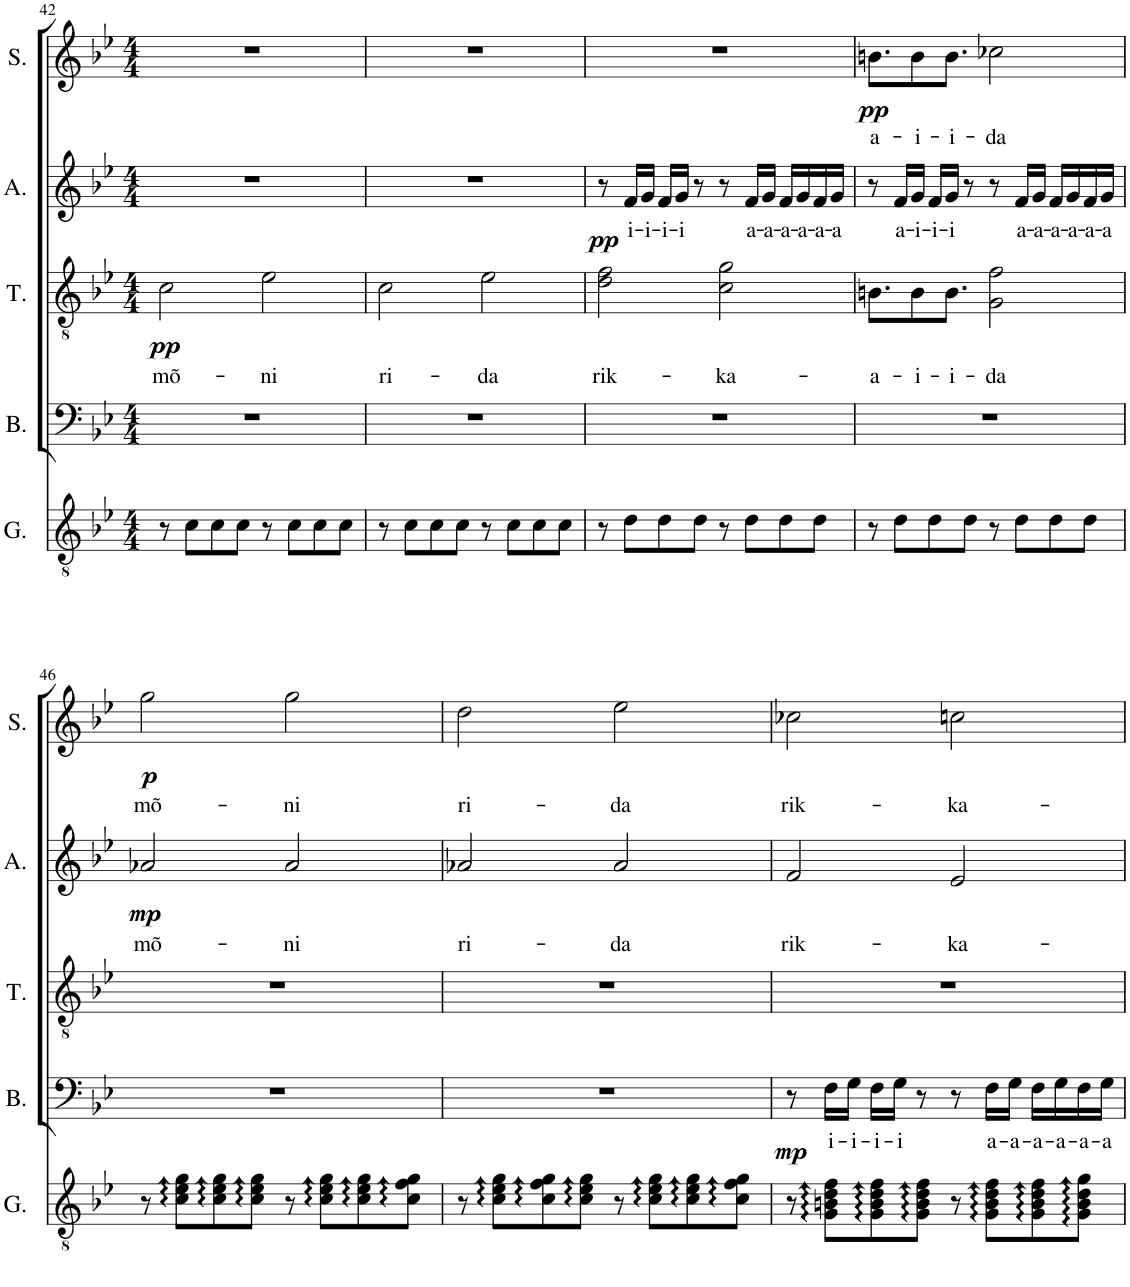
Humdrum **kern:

**kern	**kern	**text	**dynam	**kern	**text	**dynam	**kern	**text	**dynam	**kern	**text	**dynam
*part5	*part4	*part4	*part4	*part3	*part3	*part3	*part2	*part2	*part2	*part1	*part1	*part1
*staff5	*staff4	*staff4	*staff4	*staff3	*staff3	*staff3	*staff2	*staff2	*staff2	*staff1	*staff1	*staff1
*I"Classical Guitar	*I"Bass	*	*	*I"Tenor	*	*	*I"Alto	*	*	*I"Soprano	*	*
*I'G.	*I'B.	*	*	*I'T.	*	*	*I'A.	*	*	*I'S.	*	*
!!LO:PB:g=z
*clefGv2	*clefF4	*	*	*clefGv2	*	*	*clefG2	*	*	*clefG2	*	*
*k[b-e-]	*k[b-e-]	*	*	*k[b-e-]	*	*	*k[b-e-]	*	*	*k[b-e-]	*	*
*M4/4	*M4/4	*	*	*M4/4	*	*	*M4/4	*	*	*M4/4	*	*
=42	=42	=42	=42	=42	=42	=42	=42	=42	=42	=42	=42	=42
!	!	!	!	!	!LO:LY:b	!LO:DY:b	!	!	!	!	!	!
8r	1r	.	.	2c\	mõ-	pp	1r	.	.	1r	.	.
8c\L	.	.	.	.	.	.	.	.	.	.	.	.
8c\	.	.	.	.	.	.	.	.	.	.	.	.
8c\J	.	.	.	.	.	.	.	.	.	.	.	.
!	!	!	!	!	!LO:LY:b	!	!	!	!	!	!	!
8r	.	.	.	2e-\	-ni	.	.	.	.	.	.	.
8c\L	.	.	.	.	.	.	.	.	.	.	.	.
8c\	.	.	.	.	.	.	.	.	.	.	.	.
8c\J	.	.	.	.	.	.	.	.	.	.	.	.
=43	=43	=43	=43	=43	=43	=43	=43	=43	=43	=43	=43	=43
!	!	!	!	!	!LO:LY:b	!	!	!	!	!	!	!
8r	1r	.	.	2c\	ri-	.	1r	.	.	1r	.	.
8c\L	.	.	.	.	.	.	.	.	.	.	.	.
8c\	.	.	.	.	.	.	.	.	.	.	.	.
8c\J	.	.	.	.	.	.	.	.	.	.	.	.
!	!	!	!	!	!LO:LY:b	!	!	!	!	!	!	!
8r	.	.	.	2e-\	-da	.	.	.	.	.	.	.
8c\L	.	.	.	.	.	.	.	.	.	.	.	.
8c\	.	.	.	.	.	.	.	.	.	.	.	.
8c\J	.	.	.	.	.	.	.	.	.	.	.	.
=44	=44	=44	=44	=44	=44	=44	=44	=44	=44	=44	=44	=44
!	!	!	!	!	!LO:LY:b	!	!	!	!LO:DY:b	!	!	!
8r	1r	.	.	2d\ 2f\	rik-	.	8r	.	pp	1r	.	.
!	!	!	!	!	!	!	!	!LO:LY:b	!	!	!	!
8d\L	.	.	.	.	.	.	16f/LL	i-	.	.	.	.
!	!	!	!	!	!	!	!	!LO:LY:b	!	!	!	!
.	.	.	.	.	.	.	16g/JJ	-i-	.	.	.	.
!	!	!	!	!	!	!	!	!LO:LY:b	!	!	!	!
8d\	.	.	.	.	.	.	16f/LL	-i-	.	.	.	.
!	!	!	!	!	!	!	!	!LO:LY:b	!	!	!	!
.	.	.	.	.	.	.	16g/JJ	-i	.	.	.	.
8d\J	.	.	.	.	.	.	8r	.	.	.	.	.
!	!	!	!	!	!LO:LY:b	!	!	!	!	!	!	!
8r	.	.	.	2c\ 2g\	-ka-	.	8r	.	.	.	.	.
!	!	!	!	!	!	!	!	!LO:LY:b	!	!	!	!
8d\L	.	.	.	.	.	.	16f/LL	a-	.	.	.	.
!	!	!	!	!	!	!	!	!LO:LY:b	!	!	!	!
.	.	.	.	.	.	.	16g/JJ	-a-	.	.	.	.
!	!	!	!	!	!	!	!	!LO:LY:b	!	!	!	!
8d\	.	.	.	.	.	.	16f/LL	-a-	.	.	.	.
!	!	!	!	!	!	!	!	!LO:LY:b	!	!	!	!
.	.	.	.	.	.	.	16g/	-a-	.	.	.	.
!	!	!	!	!	!	!	!	!LO:LY:b	!	!	!	!
8d\J	.	.	.	.	.	.	16f/	-a-	.	.	.	.
!	!	!	!	!	!	!	!	!LO:LY:b	!	!	!	!
.	.	.	.	.	.	.	16g/JJ	-a	.	.	.	.
=45	=45	=45	=45	=45	=45	=45	=45	=45	=45	=45	=45	=45
!	!	!	!	!	!LO:LY:b	!	!	!	!	!	!LO:LY:b	!LO:DY:b
8r	1r	.	.	8.Bn\L	-a-	.	8r	.	.	8.bn\L	a-	pp
!	!	!	!	!	!	!	!	!LO:LY:b	!	!	!	!
8d\L	.	.	.	.	.	.	16f/LL	a-	.	.	.	.
!	!	!	!	!	!LO:LY:b	!	!	!LO:LY:b	!	!	!LO:LY:b	!
.	.	.	.	8B\	-i-	.	16g/JJ	-i-	.	8b\	-i-	.
!	!	!	!	!	!	!	!	!LO:LY:b	!	!	!	!
8d\	.	.	.	.	.	.	16f/LL	-i-	.	.	.	.
!	!	!	!	!	!LO:LY:b	!	!	!LO:LY:b	!	!	!LO:LY:b	!
.	.	.	.	8.B\J	-i-	.	16g/JJ	-i	.	8.b\J	-i-	.
8d\J	.	.	.	.	.	.	8r	.	.	.	.	.
!	!	!	!	!	!LO:LY:b	!	!	!	!	!	!LO:LY:b	!
8r	.	.	.	2G\ 2f\	-da	.	8r	.	.	2cc-X\	-da	.
!	!	!	!	!	!	!	!	!LO:LY:b	!	!	!	!
8d\L	.	.	.	.	.	.	16f/LL	a-	.	.	.	.
!	!	!	!	!	!	!	!	!LO:LY:b	!	!	!	!
.	.	.	.	.	.	.	16g/JJ	-a-	.	.	.	.
!	!	!	!	!	!	!	!	!LO:LY:b	!	!	!	!
8d\	.	.	.	.	.	.	16f/LL	-a-	.	.	.	.
!	!	!	!	!	!	!	!	!LO:LY:b	!	!	!	!
.	.	.	.	.	.	.	16g/	-a-	.	.	.	.
!	!	!	!	!	!	!	!	!LO:LY:b	!	!	!	!
8d\J	.	.	.	.	.	.	16f/	-a-	.	.	.	.
!	!	!	!	!	!	!	!	!LO:LY:b	!	!	!	!
.	.	.	.	.	.	.	16g/JJ	-a	.	.	.	.
!!LO:LB:g=z
=46	=46	=46	=46	=46	=46	=46	=46	=46	=46	=46	=46	=46
!	!	!	!	!	!	!	!	!LO:LY:b	!LO:DY:b	!	!LO:LY:b	!LO:DY:b
8r	1r	.	.	1r	.	.	2a-X/	mõ-	mp	2gg\	mõ-	p
8c\ 8e-\ 8g\L	.	.	.	.	.	.	.	.	.	.	.	.
8c\ 8e-\ 8g\	.	.	.	.	.	.	.	.	.	.	.	.
8c\ 8e-\ 8g\J	.	.	.	.	.	.	.	.	.	.	.	.
!	!	!	!	!	!	!	!	!LO:LY:b	!	!	!LO:LY:b	!
8r	.	.	.	.	.	.	2a-/	-ni	.	2gg\	-ni	.
8c\ 8e-\ 8g\L	.	.	.	.	.	.	.	.	.	.	.	.
8c\ 8e-\ 8g\	.	.	.	.	.	.	.	.	.	.	.	.
8c\ 8f\ 8g\J	.	.	.	.	.	.	.	.	.	.	.	.
=47	=47	=47	=47	=47	=47	=47	=47	=47	=47	=47	=47	=47
!	!	!	!	!	!	!	!	!LO:LY:b	!	!	!LO:LY:b	!
8r	1r	.	.	1r	.	.	2a-X/	ri-	.	2dd\	ri-	.
8c\ 8e-\ 8g\L	.	.	.	.	.	.	.	.	.	.	.	.
8c\ 8f\ 8g\	.	.	.	.	.	.	.	.	.	.	.	.
8c\ 8e-\ 8g\J	.	.	.	.	.	.	.	.	.	.	.	.
!	!	!	!	!	!	!	!	!LO:LY:b	!	!	!LO:LY:b	!
8r	.	.	.	.	.	.	2a-/	-da	.	2ee-\	-da	.
8c\ 8e-\ 8g\L	.	.	.	.	.	.	.	.	.	.	.	.
8c\ 8e-\ 8g\	.	.	.	.	.	.	.	.	.	.	.	.
8c\ 8f\ 8g\J	.	.	.	.	.	.	.	.	.	.	.	.
=48	=48	=48	=48	=48	=48	=48	=48	=48	=48	=48	=48	=48
!	!	!	!LO:DY:b	!	!	!	!	!LO:LY:b	!	!	!LO:LY:b	!
8r	8r	.	mp	1r	.	.	2f/	rik-	.	2cc-X\	rik-	.
!	!	!LO:LY:b	!	!	!	!	!	!	!	!	!	!
8G\ 8Bn\ 8d\ 8f\L	16F\LL	i-	.	.	.	.	.	.	.	.	.	.
!	!	!LO:LY:b	!	!	!	!	!	!	!	!	!	!
.	16G\JJ	-i-	.	.	.	.	.	.	.	.	.	.
!	!	!LO:LY:b	!	!	!	!	!	!	!	!	!	!
8G\ 8B\ 8d\ 8f\	16F\LL	-i-	.	.	.	.	.	.	.	.	.	.
!	!	!LO:LY:b	!	!	!	!	!	!	!	!	!	!
.	16G\JJ	-i	.	.	.	.	.	.	.	.	.	.
8G\ 8B\ 8d\ 8f\J	8r	.	.	.	.	.	.	.	.	.	.	.
!	!	!	!	!	!	!	!	!LO:LY:b	!	!	!LO:LY:b	!
8r	8r	.	.	.	.	.	2e-/	-ka-	.	2ccn\	-ka-	.
!	!	!LO:LY:b	!	!	!	!	!	!	!	!	!	!
8G\ 8B\ 8d\ 8f\L	16F\LL	a-	.	.	.	.	.	.	.	.	.	.
!	!	!LO:LY:b	!	!	!	!	!	!	!	!	!	!
.	16G\JJ	-a-	.	.	.	.	.	.	.	.	.	.
!	!	!LO:LY:b	!	!	!	!	!	!	!	!	!	!
8G\ 8B\ 8d\ 8f\	16F\LL	-a-	.	.	.	.	.	.	.	.	.	.
!	!	!LO:LY:b	!	!	!	!	!	!	!	!	!	!
.	16G\	-a-	.	.	.	.	.	.	.	.	.	.
!	!	!LO:LY:b	!	!	!	!	!	!	!	!	!	!
8G\ 8B\ 8d\ 8g\J	16F\	-a-	.	.	.	.	.	.	.	.	.	.
!	!	!LO:LY:b	!	!	!	!	!	!	!	!	!	!
.	16G\JJ	-a	.	.	.	.	.	.	.	.	.	.
=	=	=	=	=	=	=	=	=	=	=	=	=
*-	*-	*-	*-	*-	*-	*-	*-	*-	*-	*-	*-	*-
